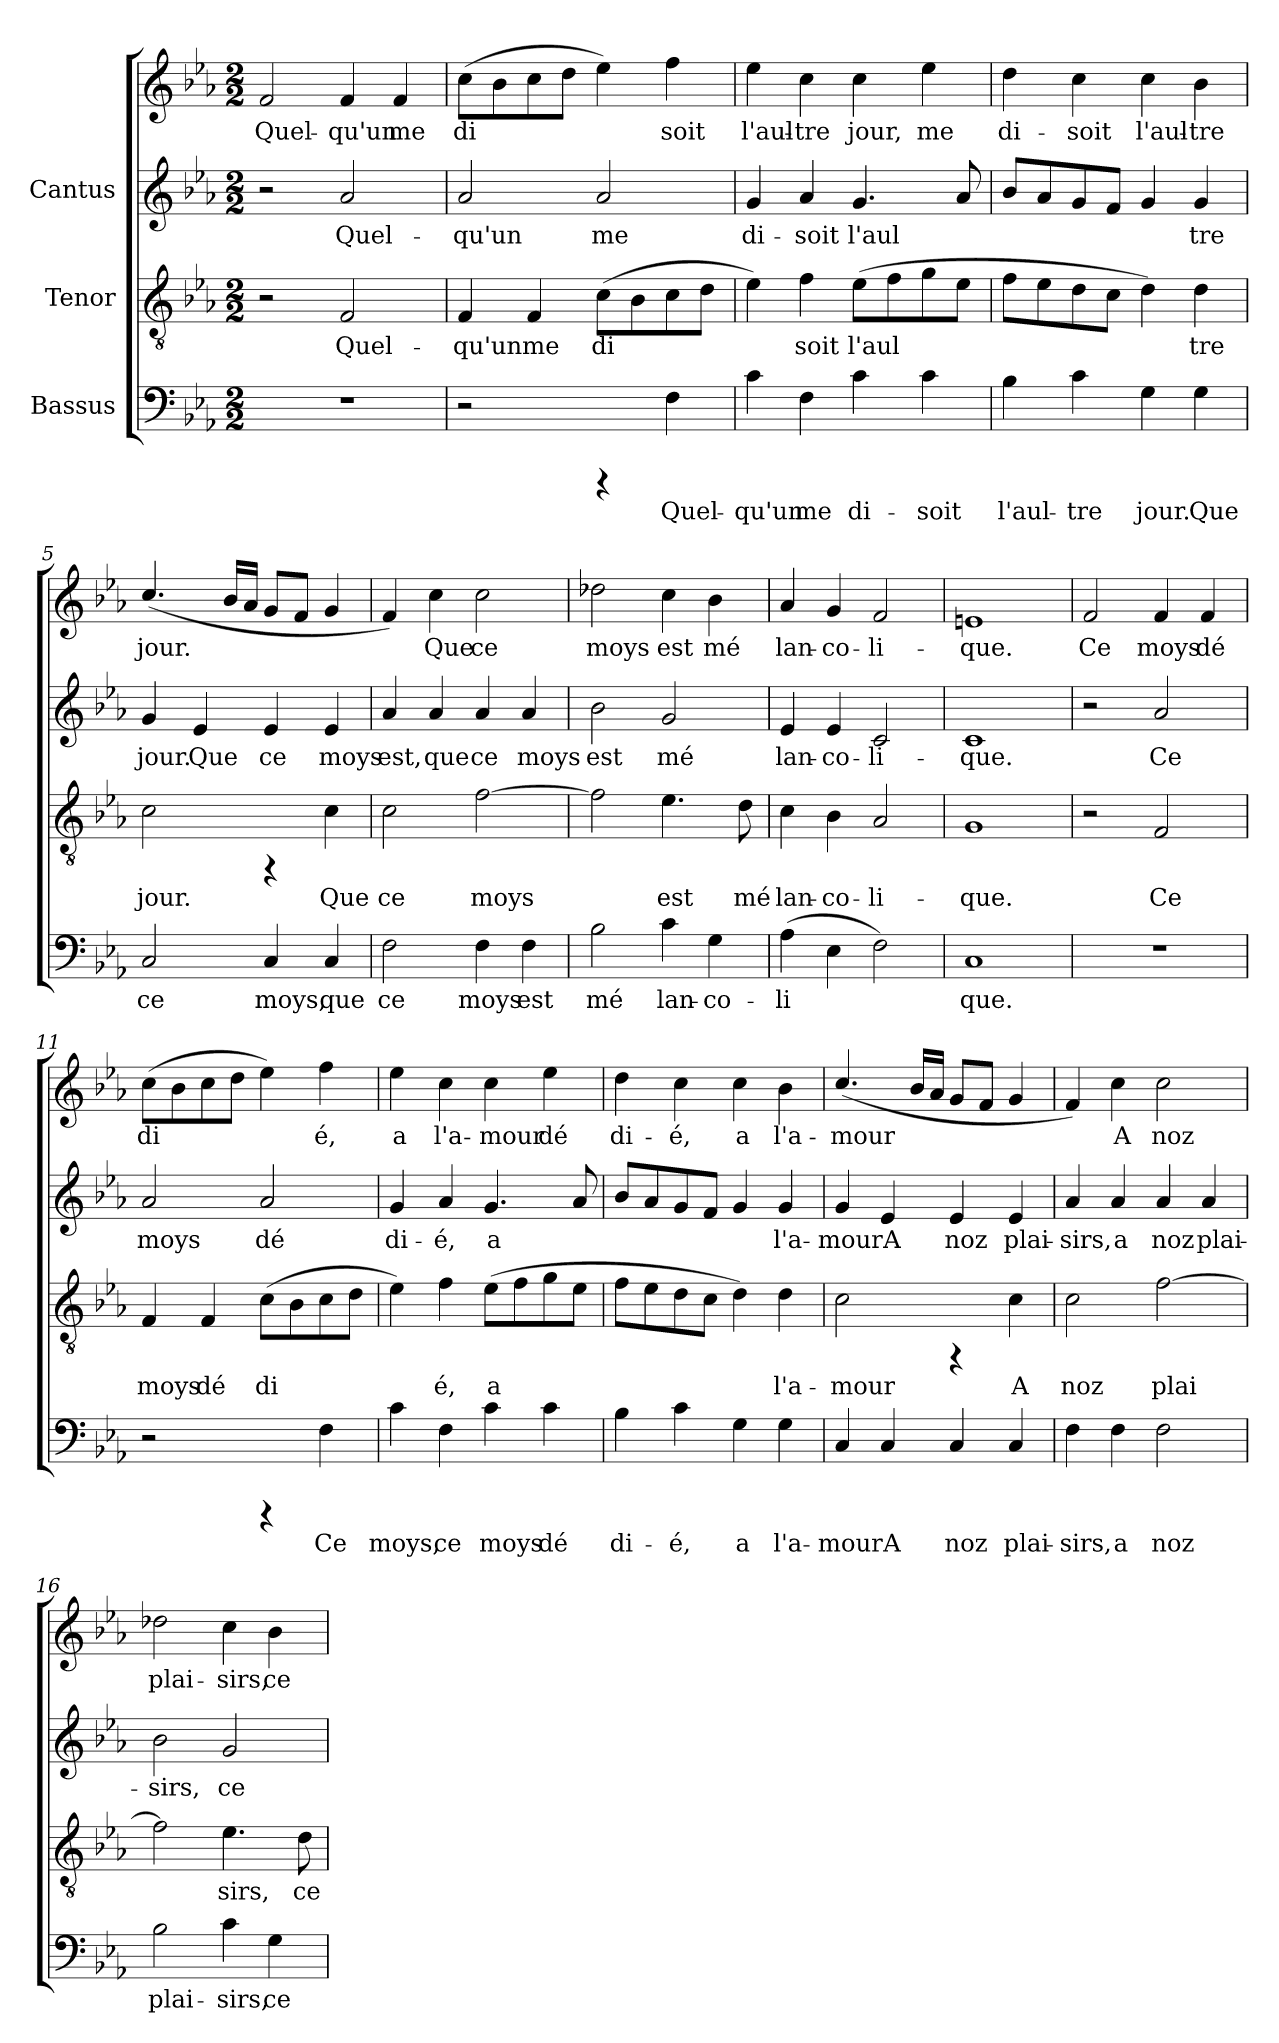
**kern	**text	**kern	**text	**kern	**text	**kern	**text
*part3	*part3	*part2	*part2	*part1	*part1	*part1	*part1
*staff4	*staff4	*staff3	*staff3	*staff2	*staff2	*staff1	*staff1
*I"Bassus	*	*I"Tenor	*	*I"Cantus	*	*	*
!!LO:PB:g=z
*stria5	*	*stria5	*	*stria5	*	*stria5	*
*clefF4	*	*clefGv2	*	*clefG2	*	*clefG2	*
*k[b-e-a-]	*	*k[b-e-a-]	*	*k[b-e-a-]	*	*k[b-e-a-]	*
*E-:	*	*E-:	*	*E-:	*	*E-:	*
*M2/2	*	*M2/2	*	*M2/2	*	*M2/2	*
*MM144	*	*MM144	*	*MM144	*	*MM144	*
=1	=1	=1	=1	=1	=1	=1	=1
!	!	!	!	!	!	!	!LO:LY:b:cj
1r	.	2r	.	2r	.	2f/	Quel-
!	!	!	!LO:LY:b:cj	!	!LO:LY:b:cj	!	!LO:LY:b:cj
.	.	2F/	Quel-	2a-/	Quel-	4f/	-qu'un
!	!	!	!	!	!	!	!LO:LY:b:cj
.	.	.	.	.	.	4f/	me
=2	=2	=2	=2	=2	=2	=2	=2
!	!	!	!LO:LY:b:cj	!	!LO:LY:b:cj	!	!LO:LY:b:cj
2r	.	4F/	-qu'un	2a-/	qu'un	(>8cc\L	-di-
!	!	!	!	!	!	!	!LO:LY:b:cj
.	.	.	.	.	.	8b-\	-
!	!	!	!LO:LY:b:cj	!	!	!	!LO:LY:b:cj
.	.	4F/	me	.	.	8cc\	.
!	!	!	!	!	!	!	!LO:LY:b:cj
.	.	.	.	.	.	8dd\J	.
!	!	!	!LO:LY:b:cj	!	!LO:LY:b:cj	!	!LO:LY:b:cj
4rCCC	.	(>8c\L	di-	2a-/	me	4ee-\)	.
!	!	!	!LO:LY:b:cj	!	!	!	!
.	.	8B-\	--	.	.	.	.
!	!LO:LY:b:cj	!	!LO:LY:b:cj	!	!	!	!LO:LY:b:cj
4F\	Quel-	8c\	--	.	.	4ff\	soit
!	!	!	!LO:LY:b:cj	!	!	!	!
.	.	8d\J	--	.	.	.	.
=3	=3	=3	=3	=3	=3	=3	=3
!	!LO:LY:b:cj	!	!LO:LY:b:cj	!	!LO:LY:b:cj	!	!LO:LY:b:cj
4c\	-qu'un	4e-\)	-	4g/	di-	4ee-\	l'aul-
!	!LO:LY:b:cj	!	!LO:LY:b:cj	!	!LO:LY:b:cj	!	!LO:LY:b:cj
4F\	me	4f\	soit	4a-/	-soit	4cc\	-tre
!	!LO:LY:b:cj	!	!LO:LY:b:cj	!	!LO:LY:b:cj	!	!LO:LY:b:cj
4c\	di-	(>8e-\L	l'aul-	4.g/	l'aul-	4cc\	jour,
!	!	!	!LO:LY:b:cj	!	!	!	!
.	.	8f\	--	.	.	.	.
!	!LO:LY:b:cj	!	!LO:LY:b:cj	!	!	!	!LO:LY:b:cj
4c\	-soit	8g\	--	.	.	4ee-\	me
!	!	!	!LO:LY:b:cj	!	!LO:LY:b:cj	!	!
.	.	8e-\J	--	8a-/	--	.	.
=4	=4	=4	=4	=4	=4	=4	=4
!	!LO:LY:b:cj	!	!LO:LY:b:cj	!	!LO:LY:b:cj	!	!LO:LY:b:cj
4B-\	l'aul-	8f\L	-	8b-/L	.	4dd\	-di-
!	!	!	!LO:LY:b:cj	!	!LO:LY:b:cj	!	!
.	.	8e-\	.	8a-/	.	.	.
!	!LO:LY:b:cj	!	!LO:LY:b:cj	!	!LO:LY:b:cj	!	!LO:LY:b:cj
4c\	-tre	8d\	.	8g/	.	4cc\	-soit
!	!	!	!LO:LY:b:cj	!	!LO:LY:b:cj	!	!
.	.	8c\J	.	8f/J	.	.	.
!	!LO:LY:b:cj	!	!LO:LY:b:cj	!	!LO:LY:b:cj	!	!LO:LY:b:cj
4G\	jour.	4d\)	.	4g/	.	4cc\	l'aul-
!	!LO:LY:b:cj	!	!LO:LY:b:cj	!	!LO:LY:b:cj	!	!LO:LY:b:cj
4G\	Que	4d\	tre	4g/	tre	4b-\	-tre
!!LO:LB:g=z
=5	=5	=5	=5	=5	=5	=5	=5
!	!LO:LY:b:cj	!	!LO:LY:b:cj	!	!LO:LY:b:cj	!	!LO:LY:b:cj
2C/	ce	2c\	jour.	4g/	jour.	(<4.cc/	jour.
!	!	!	!	!	!LO:LY:b:cj	!	!
.	.	.	.	4e-/	Que	.	.
!	!	!	!	!	!	!	!LO:LY:b:cj
.	.	.	.	.	.	16b-/L	.
!	!	!	!	!	!	!	!LO:LY:b:cj
.	.	.	.	.	.	16a-/J	.
!	!LO:LY:b:cj	!	!	!	!LO:LY:b:cj	!	!LO:LY:b:cj
4C/	moys,	4rFF	.	4e-/	ce	8g/L	.
!	!	!	!	!	!	!	!LO:LY:b:cj
.	.	.	.	.	.	8f/J	.
!	!LO:LY:b:cj	!	!LO:LY:b:cj	!	!LO:LY:b:cj	!	!LO:LY:b:cj
4C/	que	4c\	Que	4e-/	moys	4g/	.
=6	=6	=6	=6	=6	=6	=6	=6
!	!LO:LY:b:cj	!	!LO:LY:b:cj	!	!LO:LY:b:cj	!	!LO:LY:b:cj
2F\	ce	2c\	ce	4a-/	est,	4f/)	.
!	!	!	!	!	!LO:LY:b:cj	!	!LO:LY:b:cj
.	.	.	.	4a-/	que	4cc\	Que
!	!LO:LY:b:cj	!	!LO:LY:b:cj	!	!LO:LY:b:cj	!	!LO:LY:b:cj
4F\	moys	[>2f\	moys	4a-/	ce	2cc\	ce
!	!LO:LY:b:cj	!	!	!	!LO:LY:b:cj	!	!
4F\	est	.	.	4a-/	moys	.	.
=7	=7	=7	=7	=7	=7	=7	=7
!	!LO:LY:b:cj	!	!LO:LY:b:cj	!	!LO:LY:b:cj	!	!LO:LY:b:cj
2B-\	mé	2f\]	.	2b-\	est	2dd-X\	moys
!	!LO:LY:b:cj	!	!LO:LY:b:cj	!	!LO:LY:b:cj	!	!LO:LY:b:cj
4c\	lan-	4.e-\	est	2g/	mé	4cc\	est
!	!LO:LY:b:cj	!	!	!	!	!	!LO:LY:b:cj
4G\	-co-	.	.	.	.	4b-\	mé
!	!	!	!LO:LY:b:cj	!	!	!	!
.	.	8d\	mé	.	.	.	.
=8	=8	=8	=8	=8	=8	=8	=8
!	!LO:LY:b:cj	!	!LO:LY:b:cj	!	!LO:LY:b:cj	!	!LO:LY:b:cj
(>4A-\	-li-	4c\	lan-	4e-/	-lan-	4a-/	lan-
!	!LO:LY:b:cj	!	!LO:LY:b:cj	!	!LO:LY:b:cj	!	!LO:LY:b:cj
4E-\	--	4B-\	-co-	4e-/	-co-	4g/	-co-
!	!LO:LY:b:cj	!	!LO:LY:b:cj	!	!LO:LY:b:cj	!	!LO:LY:b:cj
2F\)	--	2A-/	-li-	2c/	-li-	2f/	-li-
=9	=9	=9	=9	=9	=9	=9	=9
!	!LO:LY:b:cj	!	!LO:LY:b:cj	!	!LO:LY:b:cj	!	!LO:LY:b:cj
1C	-que.	1G	-que.	1c	que.	1en	-que.
!!LO:LB:g=z
=10	=10	=10	=10	=10	=10	=10	=10
!	!	!	!	!	!	!	!LO:LY:b:cj
1r	.	2r	.	2r	.	2f/	Ce
!	!	!	!LO:LY:b:cj	!	!LO:LY:b:cj	!	!LO:LY:b:cj
.	.	2F/	Ce	2a-/	Ce	4f/	moys
!	!	!	!	!	!	!	!LO:LY:b:cj
.	.	.	.	.	.	4f/	dé
=11	=11	=11	=11	=11	=11	=11	=11
!	!	!	!LO:LY:b:cj	!	!LO:LY:b:cj	!	!LO:LY:b:cj
2r	.	4F/	moys	2a-/	moys	(>8cc\L	di-
!	!	!	!	!	!	!	!LO:LY:b:cj
.	.	.	.	.	.	8b-\	-
!	!	!	!LO:LY:b:cj	!	!	!	!LO:LY:b:cj
.	.	4F/	dé	.	.	8cc\	.
!	!	!	!	!	!	!	!LO:LY:b:cj
.	.	.	.	.	.	8dd\J	.
!	!	!	!LO:LY:b:cj	!	!LO:LY:b:cj	!	!LO:LY:b:cj
4rCCC	.	(>8c\L	di-	2a-/	dé	4ee-\)	.
!	!	!	!LO:LY:b:cj	!	!	!	!
.	.	8B-\	--	.	.	.	.
!	!LO:LY:b:cj	!	!LO:LY:b:cj	!	!	!	!LO:LY:b:cj
4F\	Ce	8c\	--	.	.	4ff\	é,
!	!	!	!LO:LY:b:cj	!	!	!	!
.	.	8d\J	--	.	.	.	.
=12	=12	=12	=12	=12	=12	=12	=12
!	!LO:LY:b:cj	!	!LO:LY:b:cj	!	!LO:LY:b:cj	!	!LO:LY:b:cj
4c\	moys,	4e-\)	-	4g/	di-	4ee-\	a
!	!LO:LY:b:cj	!	!LO:LY:b:cj	!	!LO:LY:b:cj	!	!LO:LY:b:cj
4F\	ce	4f\	é,	4a-/	-é,	4cc\	l'a-
!	!LO:LY:b:cj	!	!LO:LY:b:cj	!	!LO:LY:b:cj	!	!LO:LY:b:cj
4c\	moys	(>8e-\L	a	4.g/	a	4cc\	-mour
!	!	!	!LO:LY:b:cj	!	!	!	!
.	.	8f\	.	.	.	.	.
!	!LO:LY:b:cj	!	!LO:LY:b:cj	!	!	!	!LO:LY:b:cj
4c\	dé	8g\	.	.	.	4ee-\	dé
!	!	!	!LO:LY:b:cj	!	!LO:LY:b:cj	!	!
.	.	8e-\J	.	8a-/	.	.	.
=13	=13	=13	=13	=13	=13	=13	=13
!	!LO:LY:b:cj	!	!LO:LY:b:cj	!	!LO:LY:b:cj	!	!LO:LY:b:cj
4B-\	di-	8f\L	.	8b-/L	-	4dd\	di-
!	!	!	!LO:LY:b:cj	!	!LO:LY:b:cj	!	!
.	.	8e-\	.	8a-/	.	.	.
!	!LO:LY:b:cj	!	!LO:LY:b:cj	!	!LO:LY:b:cj	!	!LO:LY:b:cj
4c\	-é,	8d\	.	8g/	.	4cc\	-é,
!	!	!	!LO:LY:b:cj	!	!LO:LY:b:cj	!	!
.	.	8c\J	.	8f/J	.	.	.
!	!LO:LY:b:cj	!	!LO:LY:b:cj	!	!LO:LY:b:cj	!	!LO:LY:b:cj
4G\	a	4d\)	.	4g/	.	4cc\	a
!	!LO:LY:b:cj	!	!LO:LY:b:cj	!	!LO:LY:b:cj	!	!LO:LY:b:cj
4G\	l'a-	4d\	l'a-	4g/	l'a-	4b-\	l'a-
!!LO:PB:g=z
=14	=14	=14	=14	=14	=14	=14	=14
!	!LO:LY:b:cj	!	!LO:LY:b:cj	!	!LO:LY:b:cj	!	!LO:LY:b:cj
4C/	-mour	2c\	-mour	4g/	mour	(<4.cc/	-mour
!	!LO:LY:b:cj	!	!	!	!LO:LY:b:cj	!	!
4C/	A	.	.	4e-/	A	.	.
!	!	!	!	!	!	!	!LO:LY:b:cj
.	.	.	.	.	.	16b-/L	.
!	!	!	!	!	!	!	!LO:LY:b:cj
.	.	.	.	.	.	16a-/J	.
!	!LO:LY:b:cj	!	!	!	!LO:LY:b:cj	!	!LO:LY:b:cj
4C/	noz	4rFF	.	4e-/	noz	8g/L	.
!	!	!	!	!	!	!	!LO:LY:b:cj
.	.	.	.	.	.	8f/J	.
!	!LO:LY:b:cj	!	!LO:LY:b:cj	!	!LO:LY:b:cj	!	!LO:LY:b:cj
4C/	plai-	4c\	A	4e-/	plai-	4g/	.
=15	=15	=15	=15	=15	=15	=15	=15
!	!LO:LY:b:cj	!	!LO:LY:b:cj	!	!LO:LY:b:cj	!	!LO:LY:b:cj
4F\	-sirs,	2c\	noz	4a-/	sirs,	4f/)	-
!	!LO:LY:b:cj	!	!	!	!LO:LY:b:cj	!	!LO:LY:b:cj
4F\	a	.	.	4a-/	a	4cc\	A
!	!LO:LY:b:cj	!	!LO:LY:b:cj	!	!LO:LY:b:cj	!	!LO:LY:b:cj
2F\	noz	[>2f\	plai-	4a-/	noz	2cc\	noz
!	!	!	!	!	!LO:LY:b:cj	!	!
.	.	.	.	4a-/	plai-	.	.
=16	=16	=16	=16	=16	=16	=16	=16
!	!LO:LY:b:cj	!	!LO:LY:b:cj	!	!LO:LY:b:cj	!	!LO:LY:b:cj
2B-\	plai-	2f\]	-	2b-\	sirs,	2dd-X\	-plai-
!	!LO:LY:b:cj	!	!LO:LY:b:cj	!	!LO:LY:b:cj	!	!LO:LY:b:cj
4c\	-sirs,	4.e-\	sirs,	2g/	ce	4cc\	-sirs,
!	!LO:LY:b:cj	!	!	!	!	!	!LO:LY:b:cj
4G\	ce	.	.	.	.	4b-\	ce
!	!	!	!LO:LY:b:cj	!	!	!	!
.	.	8d\	ce	.	.	.	.
=	=	=	=	=	=	=	=
*-	*-	*-	*-	*-	*-	*-	*-
